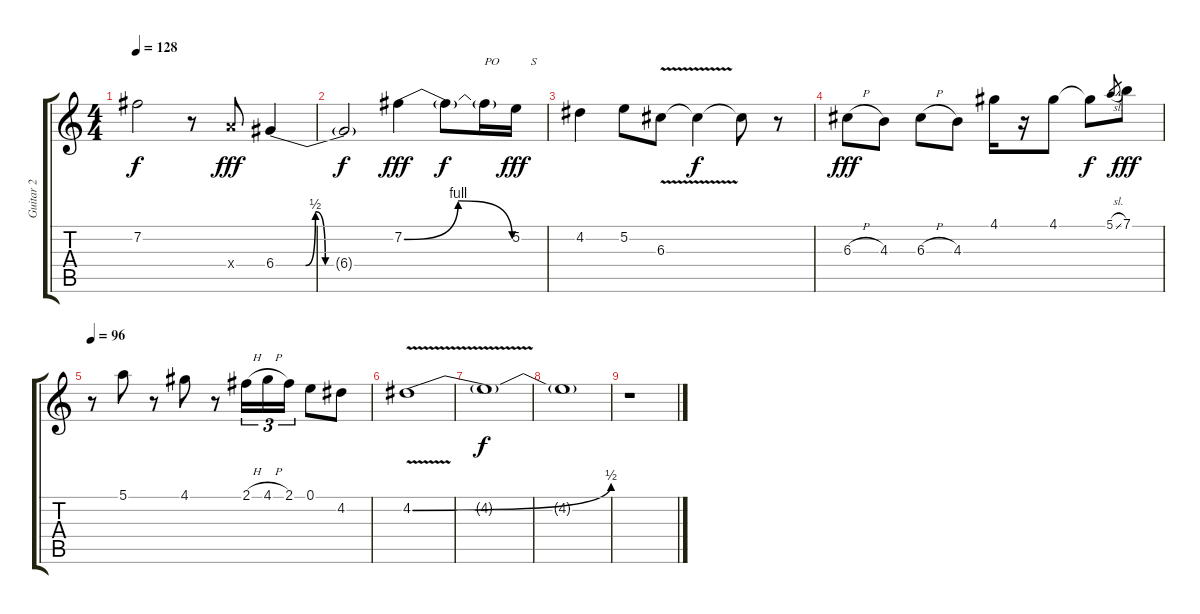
\track ("Guitar 2" "Guitar 2") {instrument distortionguitar}
\staff {score tabs}
\tuning (E4 B3 G3 D3 A2 E2) {hide}
\ts (4 4)
\tempo 128
\clef g2
\ks c
7.2{t}.2{dy f} r.8 7.4{x}.8{dy fff} 6.4{be (custom 0 0 15 0 20 2 25 0 60 0)}.4 |
6.4{t}.2{dy f} 7.2{be (bendrelease 0 0 10 4 50 4 60 0)}.4{dy fff} 7.2{t}.8{dy f} 7.2{t}.16{txt "PO"} 5.2.16{txt "     S" dy fff} |
4.2.4 5.2.8 6.3{v}.8 6.3{t}.4{dy f} 6.3{t}.8 r.8 |
6.3{h}.8{dy fff} 4.3.8 6.3{h}.8 4.3.8 4.1.16 r.16 4.1.8 4.1{t}.8{dy f} 5.1{sl}.8{gr} 7.1.8{dy fff} |
\tempo 96
r.8 5.1.8 r.8 4.1.8 r.8 2.1{h}.16{tu (3 2)} 4.1{h}.16{tu (3 2)} 2.1.16{tu (3 2)} 0.1.8 4.2.8 |
4.2{be (bend 0 0 60 2) v}.1 |
4.2{t}.1{dy f} |
4.2{t}.1 |
r.1
